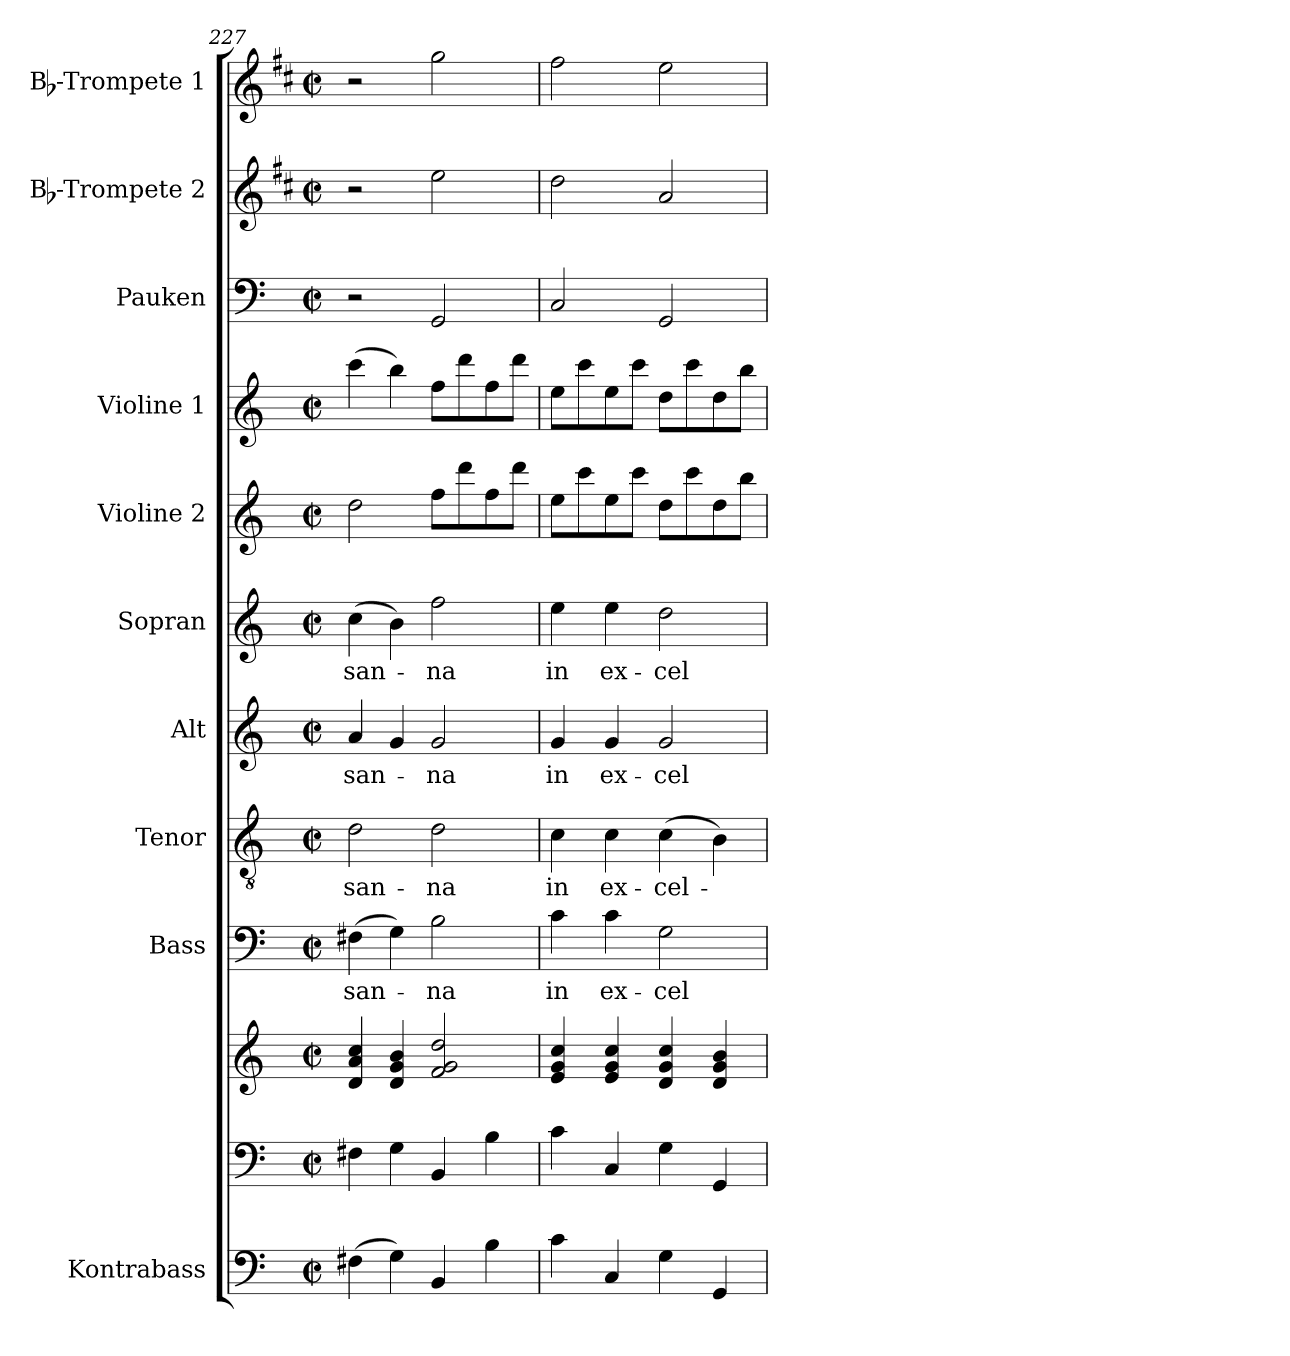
**kern	**kern	**kern	**kern	**text	**kern	**text	**kern	**text	**kern	**text	**kern	**kern	**kern	**kern	**kern
*part11	*part10	*part10	*part9	*part9	*part8	*part8	*part7	*part7	*part6	*part6	*part5	*part4	*part3	*part2	*part1
*staff12	*staff11	*staff10	*staff9	*staff9	*staff8	*staff8	*staff7	*staff7	*staff6	*staff6	*staff5	*staff4	*staff3	*staff2	*staff1
*I"Kontrabass	*	*	*I"Bass	*	*I"Tenor	*	*I"Alt	*	*I"Sopran	*	*I"Violine 2	*I"Violine 1	*I"Pauken	*I"Bb-Trompete 2	*I"Bb-Trompete 1
*I'Kb.	*	*	*I'B.	*	*I'T.	*	*I'A.	*	*I'S.	*	*I'Vl. 2	*I'Vl. 1	*I'Pk.	*I'Bb Trp. 2	*I'Bb Trp. 1
*clefF4	*clefF4	*clefG2	*clefF4	*	*clefGv2	*	*clefG2	*	*clefG2	*	*clefG2	*clefG2	*clefF4	*clefG2	*clefG2
*ITrd7c12	*	*	*	*	*	*	*	*	*	*	*	*	*	*ITrd1c2	*ITrd1c2
*k[]	*k[]	*k[]	*k[]	*	*k[]	*	*k[]	*	*k[]	*	*k[]	*k[]	*k[]	*k[]	*k[]
*C:	*C:	*C:	*C:	*	*C:	*	*C:	*	*C:	*	*C:	*C:	*C:	*C:	*C:
*M2/2	*M2/2	*M2/2	*M2/2	*	*M2/2	*	*M2/2	*	*M2/2	*	*M2/2	*M2/2	*M2/2	*M2/2	*M2/2
*met(c|)	*met(c|)	*met(c|)	*met(c|)	*	*met(c|)	*	*met(c|)	*	*met(c|)	*	*met(c|)	*met(c|)	*met(c|)	*met(c|)	*met(c|)
=227	=227	=227	=227	=227	=227	=227	=227	=227	=227	=227	=227	=227	=227	=227	=227
!	!	!	!	!LO:LY:b	!	!LO:LY:b	!	!LO:LY:b	!	!LO:LY:b	!	!	!	!	!
(>4FF#X\	4F#X\	4d/ 4a/ 4cc/	(>4F#X\	-san-	2d\	-san-	4a/	-san-	(>4cc\	-san-	2dd\	(>4ccc\	2r	2r	2r
4GG\)	4G\	4d/ 4g/ 4b/	4G\)	.	.	.	4g/	.	4b\)	.	.	4bb\)	.	.	.
!	!	!	!	!LO:LY:b	!	!LO:LY:b	!	!LO:LY:b	!	!LO:LY:b	!	!	!	!	!
4BBB/	4BB/	2f/ 2g/ 2dd/	2B\	-na	2d\	-na	2g/	-na	2ff\	-na	8ff\L	8ff\L	2GG/	2dd\	2ff\
.	.	.	.	.	.	.	.	.	.	.	8ddd\	8ddd\	.	.	.
4BB\	4B\	.	.	.	.	.	.	.	.	.	8ff\	8ff\	.	.	.
.	.	.	.	.	.	.	.	.	.	.	8ddd\J	8ddd\J	.	.	.
=228	=228	=228	=228	=228	=228	=228	=228	=228	=228	=228	=228	=228	=228	=228	=228
!	!	!	!	!LO:LY:b	!	!LO:LY:b	!	!LO:LY:b	!	!LO:LY:b	!	!	!	!	!
4C\	4c\	4e/ 4g/ 4cc/	4c\	in	4c\	in	4g/	in	4ee\	in	8ee\L	8ee\L	2C/	2cc\	2ee\
.	.	.	.	.	.	.	.	.	.	.	8ccc\	8ccc\	.	.	.
!	!	!	!	!LO:LY:b	!	!LO:LY:b	!	!LO:LY:b	!	!LO:LY:b	!	!	!	!	!
4CC/	4C/	4e/ 4g/ 4cc/	4c\	ex-	4c\	ex-	4g/	ex-	4ee\	ex-	8ee\	8ee\	.	.	.
.	.	.	.	.	.	.	.	.	.	.	8ccc\J	8ccc\J	.	.	.
!	!	!	!	!LO:LY:b	!	!LO:LY:b	!	!LO:LY:b	!	!LO:LY:b	!	!	!	!	!
4GG\	4G\	4d/ 4g/ 4cc/	2G\	-cel-	(>4c\	-cel-	2g/	-cel-	2dd\	-cel-	8dd\L	8dd\L	2GG/	2g/	2dd\
.	.	.	.	.	.	.	.	.	.	.	8ccc\	8ccc\	.	.	.
4GGG/	4GG/	4d/ 4g/ 4b/	.	.	4B\)	.	.	.	.	.	8dd\	8dd\	.	.	.
.	.	.	.	.	.	.	.	.	.	.	8bb\J	8bb\J	.	.	.
=	=	=	=	=	=	=	=	=	=	=	=	=	=	=	=
*-	*-	*-	*-	*-	*-	*-	*-	*-	*-	*-	*-	*-	*-	*-	*-
